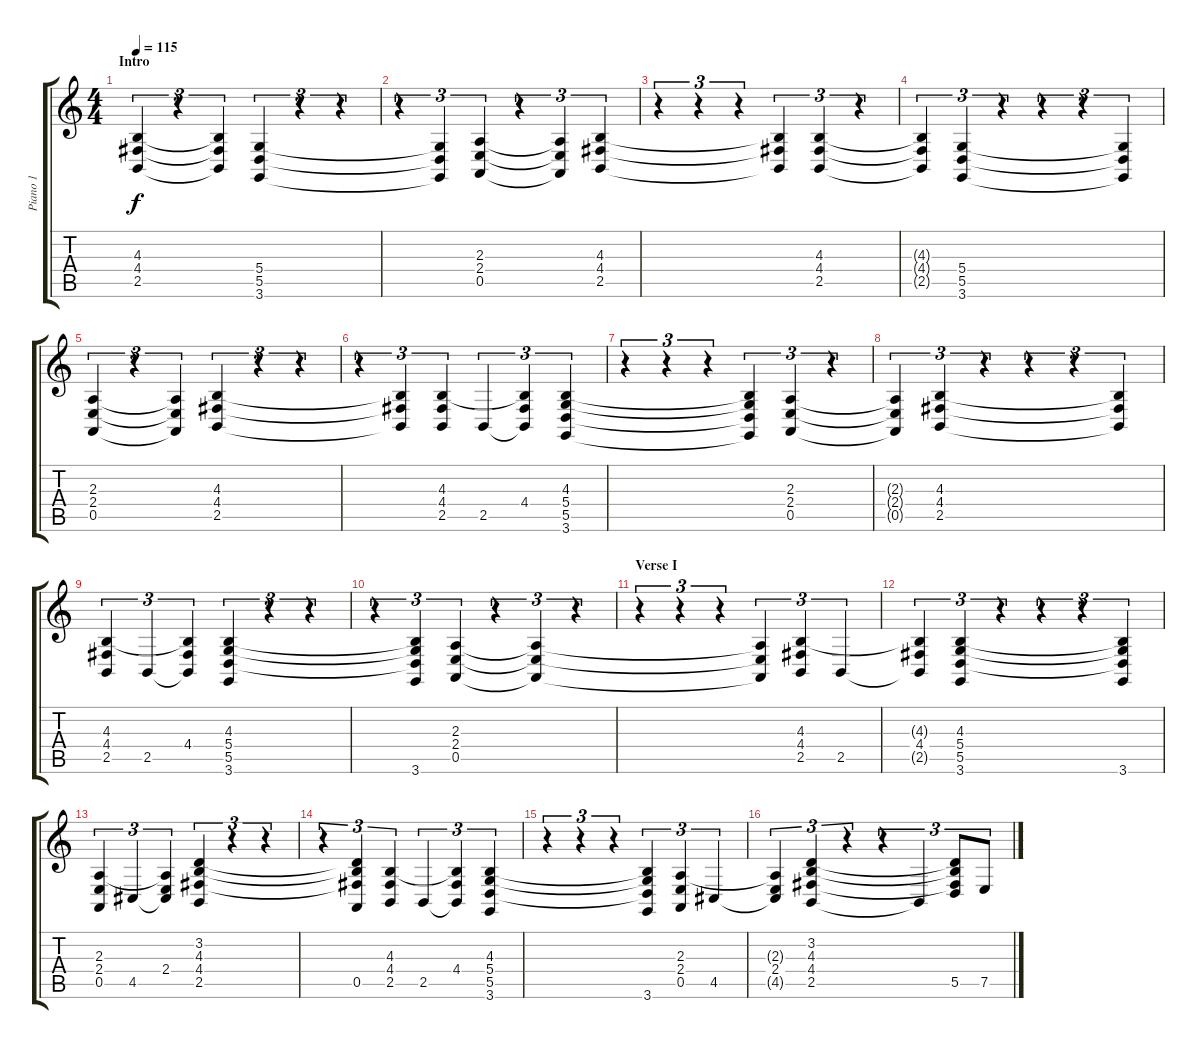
\track ("Piano 1" "Piano 1") {instrument brightacousticpiano}
\staff {score tabs}
\tuning (E4 B3 G3 D3 A2 E2) {hide}
\ts (4 4)
\section ("" "Intro")
\tempo 115
\clef g2
\ks c
(4.3 4.4 2.5).4{tu (3 2) dy f instrument brightacousticpiano} r.4{tu (3 2)} (4.3{t} 4.4{t} 2.5{t}).4{tu (3 2)} (5.4 5.5 3.6).4{tu (3 2)} r.4{tu (3 2)} r.4{tu (3 2)} |
r.4{tu (3 2)} (5.4{t} 5.5{t} 3.6{t}).4{tu (3 2)} (2.3 2.4 0.5).4{tu (3 2)} r.4{tu (3 2)} (2.3{t} 2.4{t} 0.5{t}).4{tu (3 2)} (4.3 4.4 2.5).4{tu (3 2)} |
r.4{tu (3 2)} r.4{tu (3 2)} r.4{tu (3 2)} (4.3{t} 4.4{t} 2.5{t}).4{tu (3 2)} (4.3 4.4 2.5).4{tu (3 2)} r.4{tu (3 2)} |
(4.3{t} 4.4{t} 2.5{t}).4{tu (3 2)} (5.4 5.5 3.6).4{tu (3 2)} r.4{tu (3 2)} r.4{tu (3 2)} r.4{tu (3 2)} (5.4{t} 5.5{t} 3.6{t}).4{tu (3 2)} |
(2.3 2.4 0.5).4{tu (3 2)} r.4{tu (3 2)} (2.3{t} 2.4{t} 0.5{t}).4{tu (3 2)} (4.3 4.4 2.5).4{tu (3 2)} r.4{tu (3 2)} r.4{tu (3 2)} |
r.4{tu (3 2)} (4.3{t} 4.4{t} 2.5{t}).4{tu (3 2)} (4.3 4.4 2.5).4{tu (3 2)} 2.5.4{tu (3 2)} (4.3{t} 4.4 2.5{t}).4{tu (3 2)} (4.3 5.4 5.5 3.6).4{tu (3 2)} |
r.4{tu (3 2)} r.4{tu (3 2)} r.4{tu (3 2)} (4.3{t} 5.4{t} 5.5{t} 3.6{t}).4{tu (3 2)} (2.3 2.4 0.5).4{tu (3 2)} r.4{tu (3 2)} |
(2.3{t} 2.4{t} 0.5{t}).4{tu (3 2)} (4.3 4.4 2.5).4{tu (3 2)} r.4{tu (3 2)} r.4{tu (3 2)} r.4{tu (3 2)} (4.3{t} 4.4{t} 2.5{t}).4{tu (3 2)} |
(4.3 4.4 2.5).4{tu (3 2)} 2.5.4{tu (3 2)} (4.3{t} 4.4 2.5{t}).4{tu (3 2)} (4.3 5.4 5.5 3.6).4{tu (3 2)} r.4{tu (3 2)} r.4{tu (3 2)} |
r.4{tu (3 2)} (4.3{t} 5.4{t} 5.5{t} 3.6).4{tu (3 2)} (2.3 2.4 0.5).4{tu (3 2)} r.4{tu (3 2)} (2.3{t} 2.4{t} 0.5{t}).4{tu (3 2)} r.4{tu (3 2)} |
\section ("" "Verse I")
r.4{tu (3 2)} r.4{tu (3 2)} r.4{tu (3 2)} (2.3{t} 2.4{t} 0.5{t}).4{tu (3 2)} (4.3 4.4 2.5).4{tu (3 2)} 2.5.4{tu (3 2)} |
(4.3{t} 4.4 2.5{t}).4{tu (3 2)} (4.3 5.4 5.5 3.6).4{tu (3 2)} r.4{tu (3 2)} r.4{tu (3 2)} r.4{tu (3 2)} (4.3{t} 5.4{t} 5.5{t} 3.6).4{tu (3 2)} |
(2.3 2.4 0.5).4{tu (3 2)} 4.5.4{tu (3 2)} (2.3{t} 2.4 4.5{t}).4{tu (3 2)} (3.2 4.3 4.4 2.5).4{tu (3 2)} r.4{tu (3 2)} r.4{tu (3 2)} |
r.4{tu (3 2)} (3.2{t} 4.3{t} 4.4{t} 0.5).4{tu (3 2)} (4.3 4.4 2.5).4{tu (3 2)} 2.5.4{tu (3 2)} (4.3{t} 4.4 2.5{t}).4{tu (3 2)} (4.3 5.4 5.5 3.6).4{tu (3 2)} |
r.4{tu (3 2)} r.4{tu (3 2)} r.4{tu (3 2)} (4.3{t} 5.4{t} 5.5{t} 3.6).4{tu (3 2)} (2.3 2.4 0.5).4{tu (3 2)} 4.5.4{tu (3 2)} |
(2.3{t} 2.4 4.5{t}).4{tu (3 2)} (3.2 4.3 4.4 2.5).4{tu (3 2)} r.4{tu (3 2)} r.4{tu (3 2)} 2.5{t}.4{tu (3 2)} (3.2{t} 4.3{t} 4.4{t} 5.5).8{tu (3 2)} 7.5.8{tu (3 2)}
